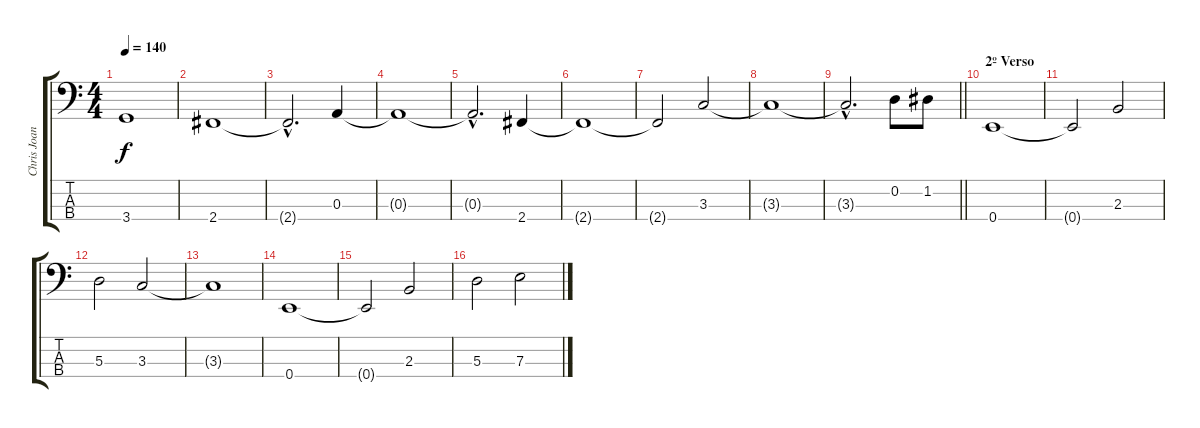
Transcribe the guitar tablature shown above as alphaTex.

\track ("Chris Joannou" "Chris Joan") {instrument electricbasspick}
\staff {score tabs}
\tuning (G2 D2 A1 E1) {hide}
\ts (4 4)
\tempo 140
\clef f4
\ks c
3.4{t}.1{dy f} |
2.4.1 |
2.4{hac t}.2{d} 0.3.4 |
0.3{t}.1 |
0.3{hac t}.2{d} 2.4.4 |
2.4{t}.1 |
2.4{t}.2 3.3.2 |
3.3{t}.1 |
\barLineRight lightlight
3.3{hac t}.2{d} 0.2.8 1.2.8 |
\section ("" "2º Verso")
0.4.1 |
0.4{t}.2 2.3.2 |
5.3.2 3.3.2 |
3.3{t}.1 |
0.4.1 |
0.4{t}.2 2.3.2 |
5.3.2 7.3.2
